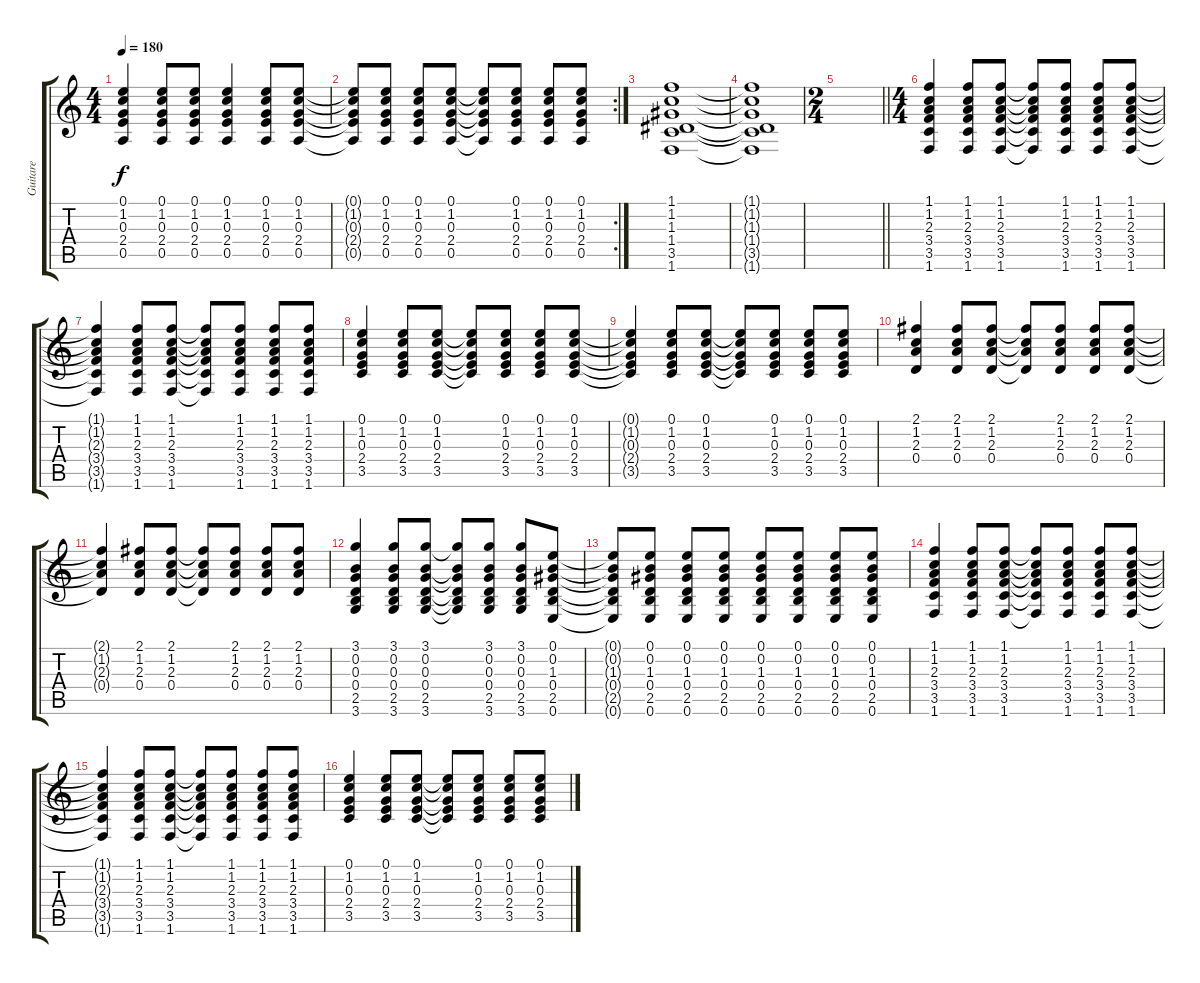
\track ("Guitare" "Guitare") {instrument distortionguitar}
\staff {score tabs}
\tuning (E4 B3 G3 D3 A2 E2) {hide}
\ts (4 4)
\tempo 180
\clef g2
\ks c
(0.1 1.2 0.3 2.4 0.5).4{dy f} (0.1 1.2 0.3 2.4 0.5).8 (0.1 1.2 0.3 2.4 0.5).8 (0.1 1.2 0.3 2.4 0.5).4 (0.1 1.2 0.3 2.4 0.5).8 (0.1 1.2 0.3 2.4 0.5).8 |
\rc 2
(0.1{t} 1.2{t} 0.3{t} 2.4{t} 0.5{t}).8 (0.1 1.2 0.3 2.4 0.5).8 (0.1 1.2 0.3 2.4 0.5).8 (0.1 1.2 0.3 2.4 0.5).8 (0.1{t} 1.2{t} 0.3{t} 2.4{t} 0.5{t}).8 (0.1 1.2 0.3 2.4 0.5).8 (0.1 1.2 0.3 2.4 0.5).8 (0.1 1.2 0.3 2.4 0.5).8 |
(1.1 1.2 1.3 1.4 3.5 1.6).1 |
(1.1{t} 1.2{t} 1.3{t} 1.4{t} 3.5{t} 1.6{t}).1 |
\ts (2 4)
\barLineRight lightlight
|
\ts (4 4)
(1.1 1.2 2.3 3.4 3.5 1.6).4 (1.1 1.2 2.3 3.4 3.5 1.6).8 (1.1 1.2 2.3 3.4 3.5 1.6).8 (1.1{t} 1.2{t} 2.3{t} 3.4{t} 3.5{t} 1.6{t}).8 (1.1 1.2 2.3 3.4 3.5 1.6).8 (1.1 1.2 2.3 3.4 3.5 1.6).8 (1.1 1.2 2.3 3.4 3.5 1.6).8 |
(1.1{t} 1.2{t} 2.3{t} 3.4{t} 3.5{t} 1.6{t}).4 (1.1 1.2 2.3 3.4 3.5 1.6).8 (1.1 1.2 2.3 3.4 3.5 1.6).8 (1.1{t} 1.2{t} 2.3{t} 3.4{t} 3.5{t} 1.6{t}).8 (1.1 1.2 2.3 3.4 3.5 1.6).8 (1.1 1.2 2.3 3.4 3.5 1.6).8 (1.1 1.2 2.3 3.4 3.5 1.6).8 |
(0.1 1.2 0.3 2.4 3.5).4 (0.1 1.2 0.3 2.4 3.5).8 (0.1 1.2 0.3 2.4 3.5).8 (0.1{t} 1.2{t} 0.3{t} 2.4{t} 3.5{t}).8 (0.1 1.2 0.3 2.4 3.5).8 (0.1 1.2 0.3 2.4 3.5).8 (0.1 1.2 0.3 2.4 3.5).8 |
(0.1{t} 1.2{t} 0.3{t} 2.4{t} 3.5{t}).4 (0.1 1.2 0.3 2.4 3.5).8 (0.1 1.2 0.3 2.4 3.5).8 (0.1{t} 1.2{t} 0.3{t} 2.4{t} 3.5{t}).8 (0.1 1.2 0.3 2.4 3.5).8 (0.1 1.2 0.3 2.4 3.5).8 (0.1 1.2 0.3 2.4 3.5).8 |
(2.1 1.2 2.3 0.4).4 (2.1 1.2 2.3 0.4).8 (2.1 1.2 2.3 0.4).8 (2.1{t} 1.2{t} 2.3{t} 0.4{t}).8 (2.1 1.2 2.3 0.4).8 (2.1 1.2 2.3 0.4).8 (2.1 1.2 2.3 0.4).8 |
(2.1{t} 1.2{t} 2.3{t} 0.4{t}).4 (2.1 1.2 2.3 0.4).8 (2.1 1.2 2.3 0.4).8 (2.1{t} 1.2{t} 2.3{t} 0.4{t}).8 (2.1 1.2 2.3 0.4).8 (2.1 1.2 2.3 0.4).8 (2.1 1.2 2.3 0.4).8 |
(3.1 0.2 0.3 0.4 2.5 3.6).4 (3.1 0.2 0.3 0.4 2.5 3.6).8 (3.1 0.2 0.3 0.4 2.5 3.6).8 (3.1{t} 0.2{t} 0.3{t} 0.4{t} 2.5{t} 3.6{t}).8 (3.1 0.2 0.3 0.4 2.5 3.6).8 (3.1 0.2 0.3 0.4 2.5 3.6).8 (0.1 0.2 1.3 0.4 2.5 0.6).8 |
(0.1{t} 0.2{t} 1.3{t} 0.4{t} 2.5{t} 0.6{t}).8 (0.1 0.2 1.3 0.4 2.5 0.6).8 (0.1 0.2 1.3 0.4 2.5 0.6).8 (0.1 0.2 1.3 0.4 2.5 0.6).8 (0.1 0.2 1.3 0.4 2.5 0.6).8 (0.1 0.2 1.3 0.4 2.5 0.6).8 (0.1 0.2 1.3 0.4 2.5 0.6).8 (0.1 0.2 1.3 0.4 2.5 0.6).8 |
(1.1 1.2 2.3 3.4 3.5 1.6).4 (1.1 1.2 2.3 3.4 3.5 1.6).8 (1.1 1.2 2.3 3.4 3.5 1.6).8 (1.1{t} 1.2{t} 2.3{t} 3.4{t} 3.5{t} 1.6{t}).8 (1.1 1.2 2.3 3.4 3.5 1.6).8 (1.1 1.2 2.3 3.4 3.5 1.6).8 (1.1 1.2 2.3 3.4 3.5 1.6).8 |
(1.1{t} 1.2{t} 2.3{t} 3.4{t} 3.5{t} 1.6{t}).4 (1.1 1.2 2.3 3.4 3.5 1.6).8 (1.1 1.2 2.3 3.4 3.5 1.6).8 (1.1{t} 1.2{t} 2.3{t} 3.4{t} 3.5{t} 1.6{t}).8 (1.1 1.2 2.3 3.4 3.5 1.6).8 (1.1 1.2 2.3 3.4 3.5 1.6).8 (1.1 1.2 2.3 3.4 3.5 1.6).8 |
(0.1 1.2 0.3 2.4 3.5).4 (0.1 1.2 0.3 2.4 3.5).8 (0.1 1.2 0.3 2.4 3.5).8 (0.1{t} 1.2{t} 0.3{t} 2.4{t} 3.5{t}).8 (0.1 1.2 0.3 2.4 3.5).8 (0.1 1.2 0.3 2.4 3.5).8 (0.1 1.2 0.3 2.4 3.5).8
